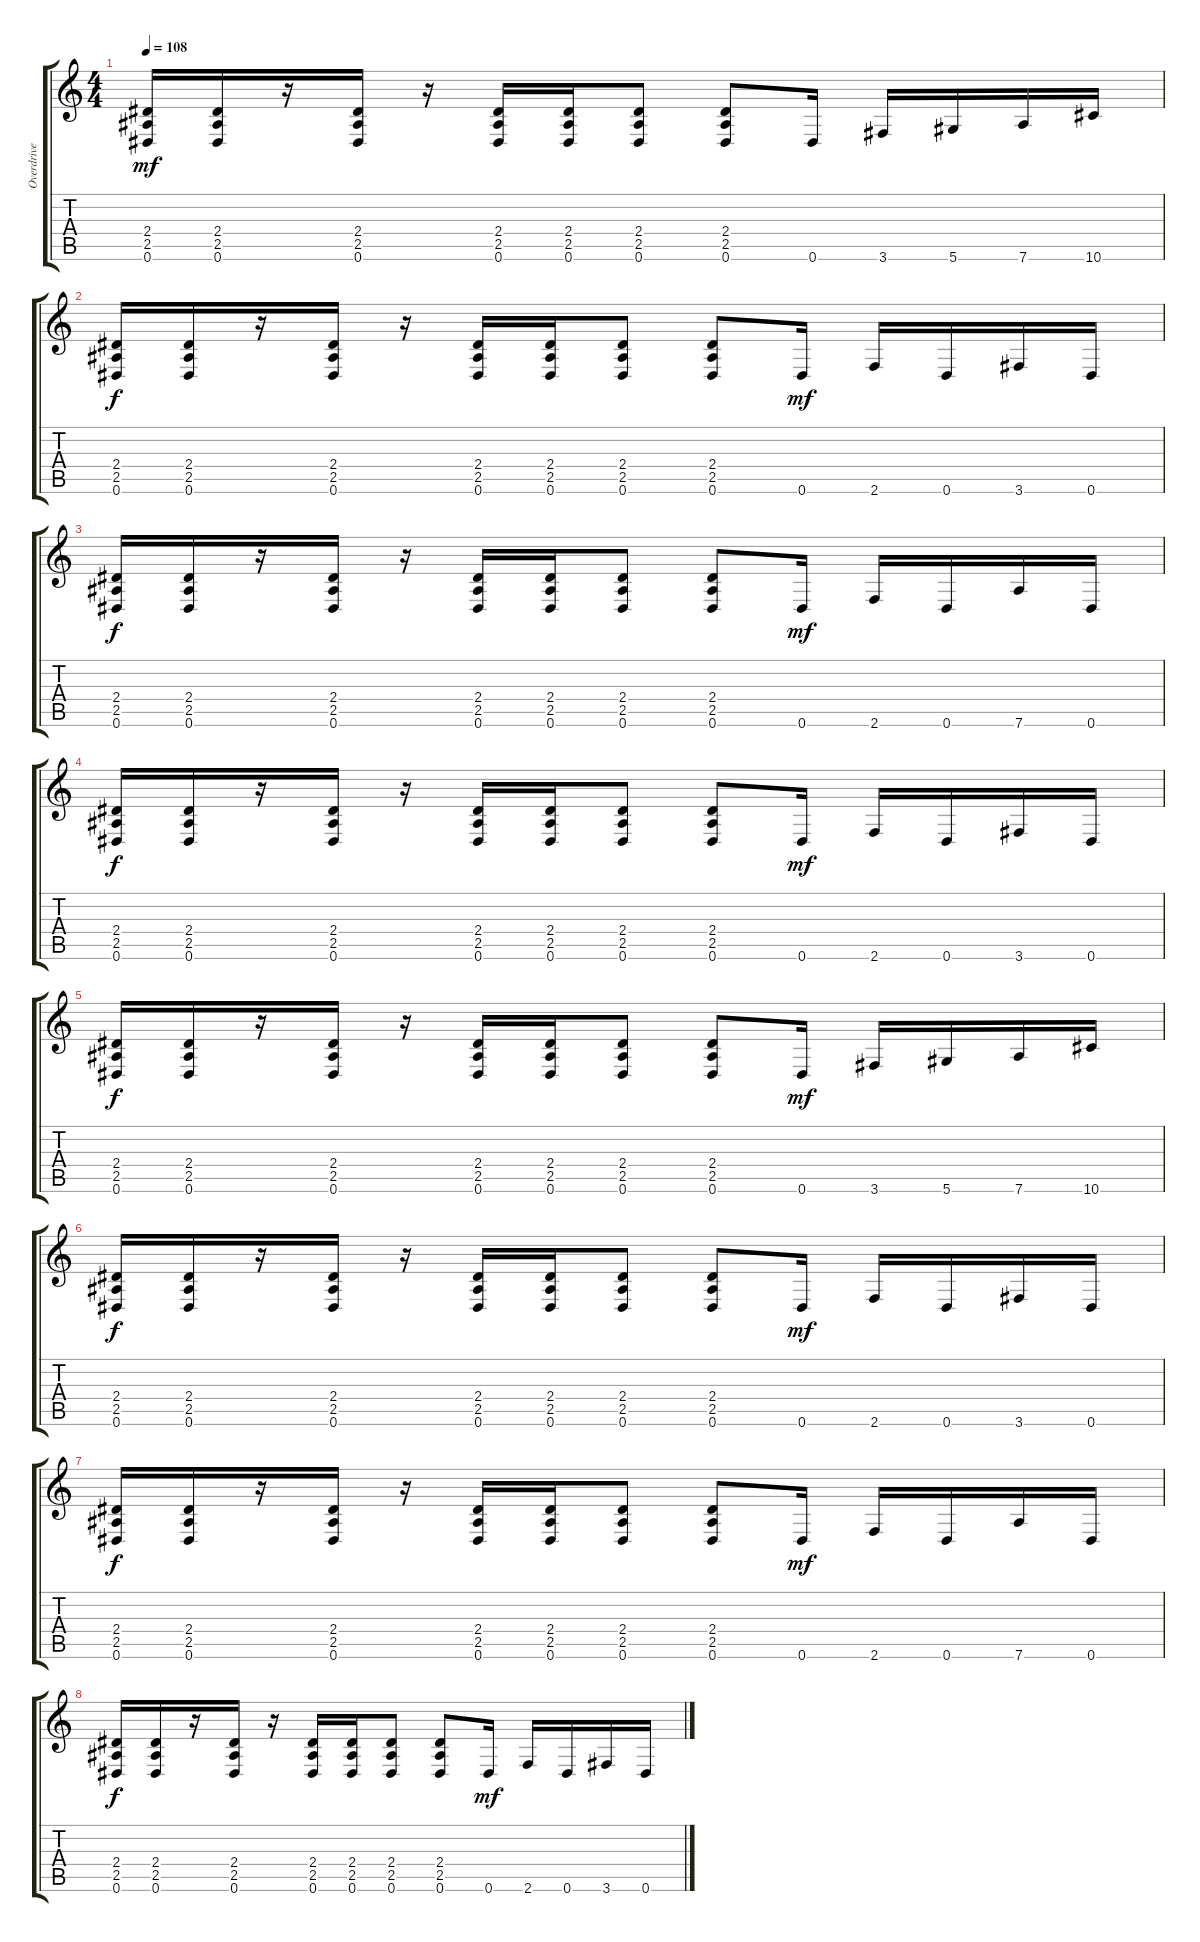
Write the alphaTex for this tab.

\track ("Overdrive Guitar" "Overdrive ") {instrument overdrivenguitar}
\staff {score tabs}
\tuning (Eb4 Bb3 Gb3 Db3 Ab2 Eb2) {hide}
\ts (4 4)
\tempo 108
\clef g2
\ks c
(2.4 2.5 0.6).16{dy mf} (2.4 2.5 0.6).16 r.16 (2.4 2.5 0.6).16 r.16 (2.4 2.5 0.6).16 (2.4 2.5 0.6).16 (2.4 2.5 0.6).8 (2.4 2.5 0.6).8 0.6.16 3.6.16 5.6.16 7.6.16 10.6.16 |
(2.4 2.5 0.6).16{dy f volume 11} (2.4 2.5 0.6).16 r.16 (2.4 2.5 0.6).16 r.16 (2.4 2.5 0.6).16 (2.4 2.5 0.6).16 (2.4 2.5 0.6).8 (2.4 2.5 0.6).8 0.6.16{dy mf} 2.6.16 0.6.16 3.6.16 0.6.16 |
(2.4 2.5 0.6).16{dy f} (2.4 2.5 0.6).16 r.16 (2.4 2.5 0.6).16 r.16 (2.4 2.5 0.6).16 (2.4 2.5 0.6).16 (2.4 2.5 0.6).8 (2.4 2.5 0.6).8 0.6.16{dy mf} 2.6.16 0.6.16 7.6.16 0.6.16 |
(2.4 2.5 0.6).16{dy f} (2.4 2.5 0.6).16 r.16 (2.4 2.5 0.6).16 r.16 (2.4 2.5 0.6).16 (2.4 2.5 0.6).16 (2.4 2.5 0.6).8 (2.4 2.5 0.6).8 0.6.16{dy mf} 2.6.16 0.6.16 3.6.16 0.6.16 |
(2.4 2.5 0.6).16{dy f} (2.4 2.5 0.6).16 r.16 (2.4 2.5 0.6).16 r.16 (2.4 2.5 0.6).16 (2.4 2.5 0.6).16 (2.4 2.5 0.6).8 (2.4 2.5 0.6).8 0.6.16{dy mf} 3.6.16 5.6.16 7.6.16 10.6.16 |
(2.4 2.5 0.6).16{dy f} (2.4 2.5 0.6).16 r.16 (2.4 2.5 0.6).16 r.16 (2.4 2.5 0.6).16 (2.4 2.5 0.6).16 (2.4 2.5 0.6).8 (2.4 2.5 0.6).8 0.6.16{dy mf} 2.6.16 0.6.16 3.6.16 0.6.16 |
(2.4 2.5 0.6).16{dy f} (2.4 2.5 0.6).16 r.16 (2.4 2.5 0.6).16 r.16 (2.4 2.5 0.6).16 (2.4 2.5 0.6).16 (2.4 2.5 0.6).8 (2.4 2.5 0.6).8 0.6.16{dy mf} 2.6.16 0.6.16 7.6.16 0.6.16 |
(2.4 2.5 0.6).16{dy f} (2.4 2.5 0.6).16 r.16 (2.4 2.5 0.6).16 r.16 (2.4 2.5 0.6).16 (2.4 2.5 0.6).16 (2.4 2.5 0.6).8 (2.4 2.5 0.6).8 0.6.16{dy mf} 2.6.16 0.6.16 3.6.16 0.6.16
